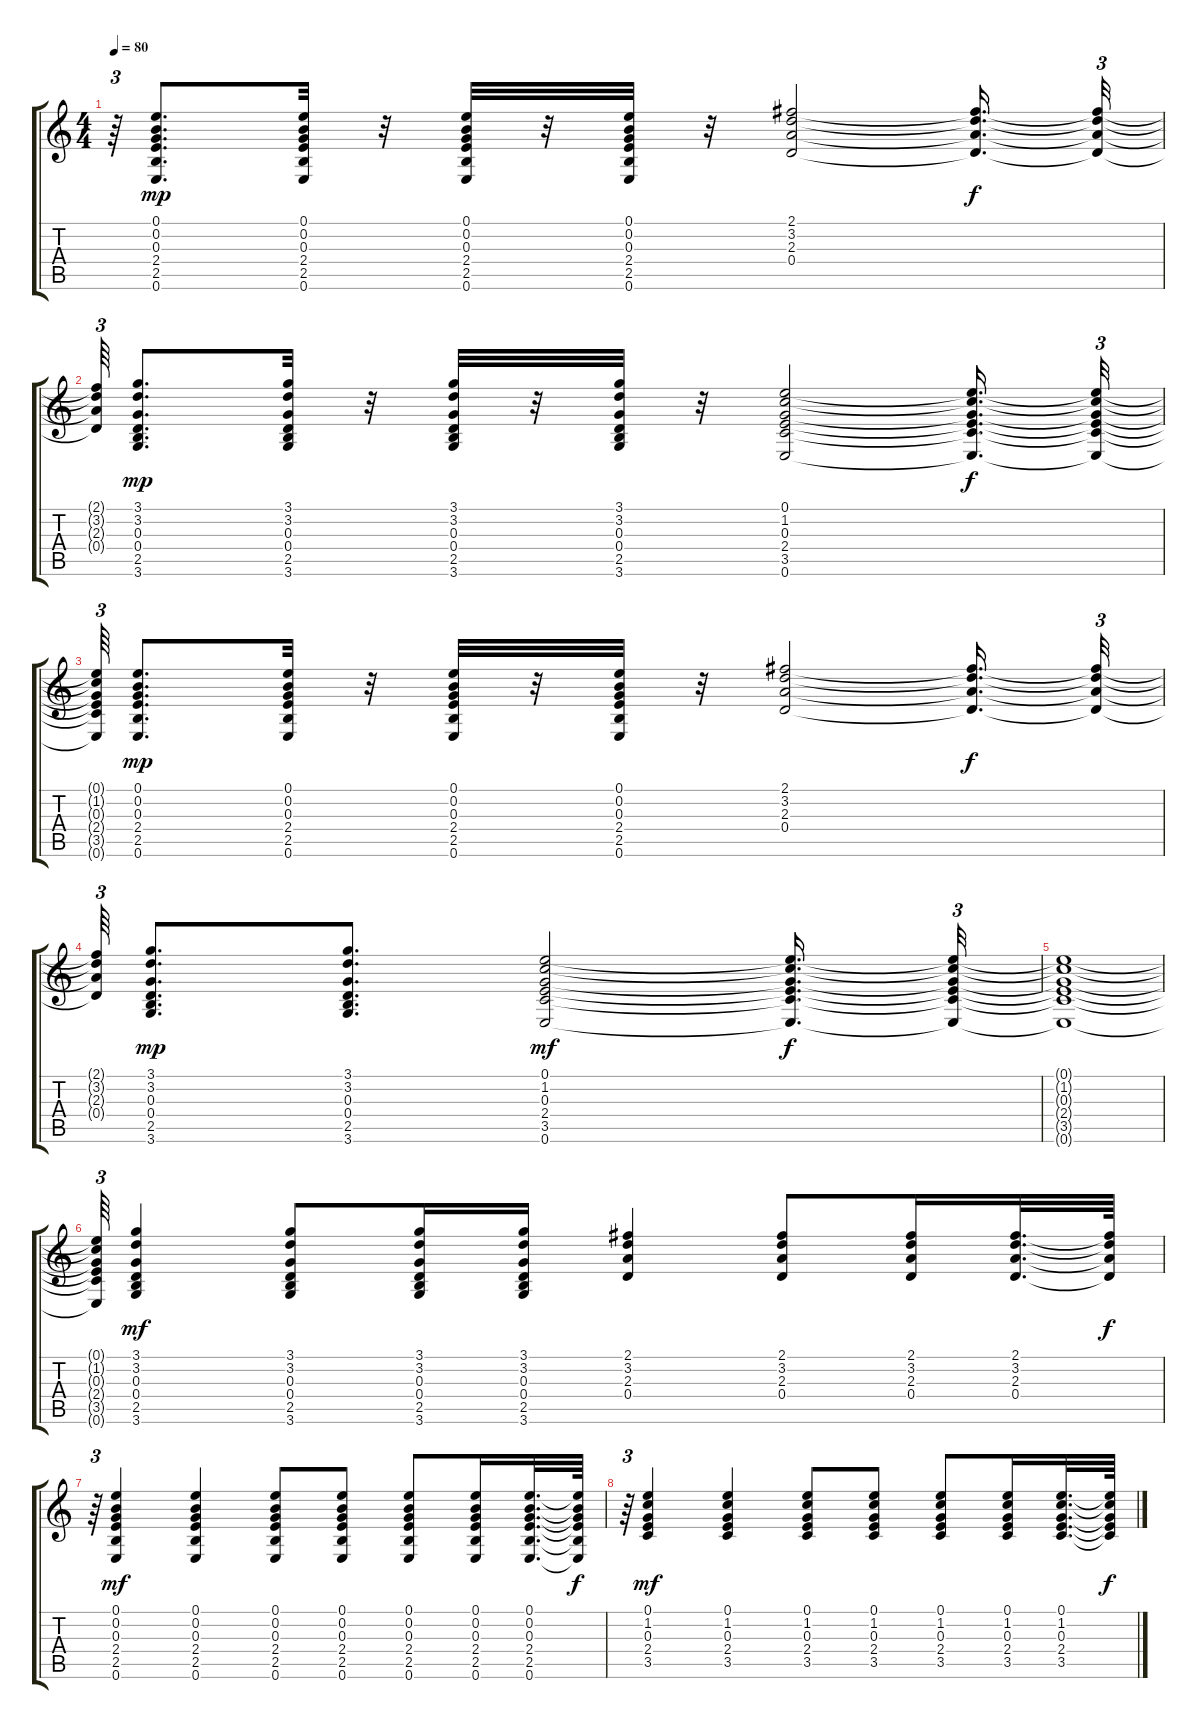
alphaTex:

\track "" {instrument acousticguitarsteel bank 1}
\staff {score tabs}
\tuning (E4 B3 G3 D3 A2 E2) {hide}
\ts (4 4)
\tempo 80
\clef g2
\ks c
r.64{tu (3 2) dy f} (0.1 0.2 0.3 2.4 2.5 0.6).8{d dy mp} (0.1 0.2 0.3 2.4 2.5 0.6).32 r.32 (0.1 0.2 0.3 2.4 2.5 0.6).32 r.32 (0.1 0.2 0.3 2.4 2.5 0.6).32 r.32 (2.1 3.2 2.3 0.4).2 (2.1{t} 3.2{t} 2.3{t} 0.4{t}).16{d dy f} (2.1{t} 3.2{t} 2.3{t} 0.4{t}).32{tu (3 2)} |
(2.1{t} 3.2{t} 2.3{t} 0.4{t}).64{tu (3 2)} (3.1 3.2 0.3 0.4 2.5 3.6).8{d dy mp} (3.1 3.2 0.3 0.4 2.5 3.6).32 r.32 (3.1 3.2 0.3 0.4 2.5 3.6).32 r.32 (3.1 3.2 0.3 0.4 2.5 3.6).32 r.32 (0.1 1.2 0.3 2.4 3.5 0.6).2 (0.1{t} 1.2{t} 0.3{t} 2.4{t} 3.5{t} 0.6{t}).16{d dy f} (0.1{t} 1.2{t} 0.3{t} 2.4{t} 3.5{t} 0.6{t}).32{tu (3 2)} |
(0.1{t} 1.2{t} 0.3{t} 2.4{t} 3.5{t} 0.6{t}).64{tu (3 2)} (0.1 0.2 0.3 2.4 2.5 0.6).8{d dy mp} (0.1 0.2 0.3 2.4 2.5 0.6).32 r.32 (0.1 0.2 0.3 2.4 2.5 0.6).32 r.32 (0.1 0.2 0.3 2.4 2.5 0.6).32 r.32 (2.1 3.2 2.3 0.4).2 (2.1{t} 3.2{t} 2.3{t} 0.4{t}).16{d dy f} (2.1{t} 3.2{t} 2.3{t} 0.4{t}).32{tu (3 2)} |
(2.1{t} 3.2{t} 2.3{t} 0.4{t}).64{tu (3 2)} (3.1 3.2 0.3 0.4 2.5 3.6).8{d dy mp} (3.1 3.2 0.3 0.4 2.5 3.6).8{d} (0.1 1.2 0.3 2.4 3.5 0.6).2{dy mf} (0.1{t} 1.2{t} 0.3{t} 2.4{t} 3.5{t} 0.6{t}).16{d dy f} (0.1{t} 1.2{t} 0.3{t} 2.4{t} 3.5{t} 0.6{t}).32{tu (3 2)} |
(0.1{t} 1.2{t} 0.3{t} 2.4{t} 3.5{t} 0.6{t}).1 |
(0.1{t} 1.2{t} 0.3{t} 2.4{t} 3.5{t} 0.6{t}).64{tu (3 2)} (3.1 3.2 0.3 0.4 2.5 3.6).4{dy mf} (3.1 3.2 0.3 0.4 2.5 3.6).8 (3.1 3.2 0.3 0.4 2.5 3.6).16 (3.1 3.2 0.3 0.4 2.5 3.6).16 (2.1 3.2 2.3 0.4).4 (2.1 3.2 2.3 0.4).8 (2.1 3.2 2.3 0.4).16 (2.1 3.2 2.3 0.4).32{d} (2.1{t} 3.2{t} 2.3{t} 0.4{t}).64{dy f} |
r.64{tu (3 2)} (0.1 0.2 0.3 2.4 2.5 0.6).4{dy mf} (0.1 0.2 0.3 2.4 2.5 0.6).4 (0.1 0.2 0.3 2.4 2.5 0.6).8 (0.1 0.2 0.3 2.4 2.5 0.6).8 (0.1 0.2 0.3 2.4 2.5 0.6).8 (0.1 0.2 0.3 2.4 2.5 0.6).16 (0.1 0.2 0.3 2.4 2.5 0.6).32{d} (0.1{t} 0.2{t} 0.3{t} 2.4{t} 2.5{t} 0.6{t}).64{dy f} |
r.64{tu (3 2)} (0.1 1.2 0.3 2.4 3.5).4{dy mf} (0.1 1.2 0.3 2.4 3.5).4 (0.1 1.2 0.3 2.4 3.5).8 (0.1 1.2 0.3 2.4 3.5).8 (0.1 1.2 0.3 2.4 3.5).8 (0.1 1.2 0.3 2.4 3.5).16 (0.1 1.2 0.3 2.4 3.5).32{d} (0.1{t} 1.2{t} 0.3{t} 2.4{t} 3.5{t}).64{dy f}
